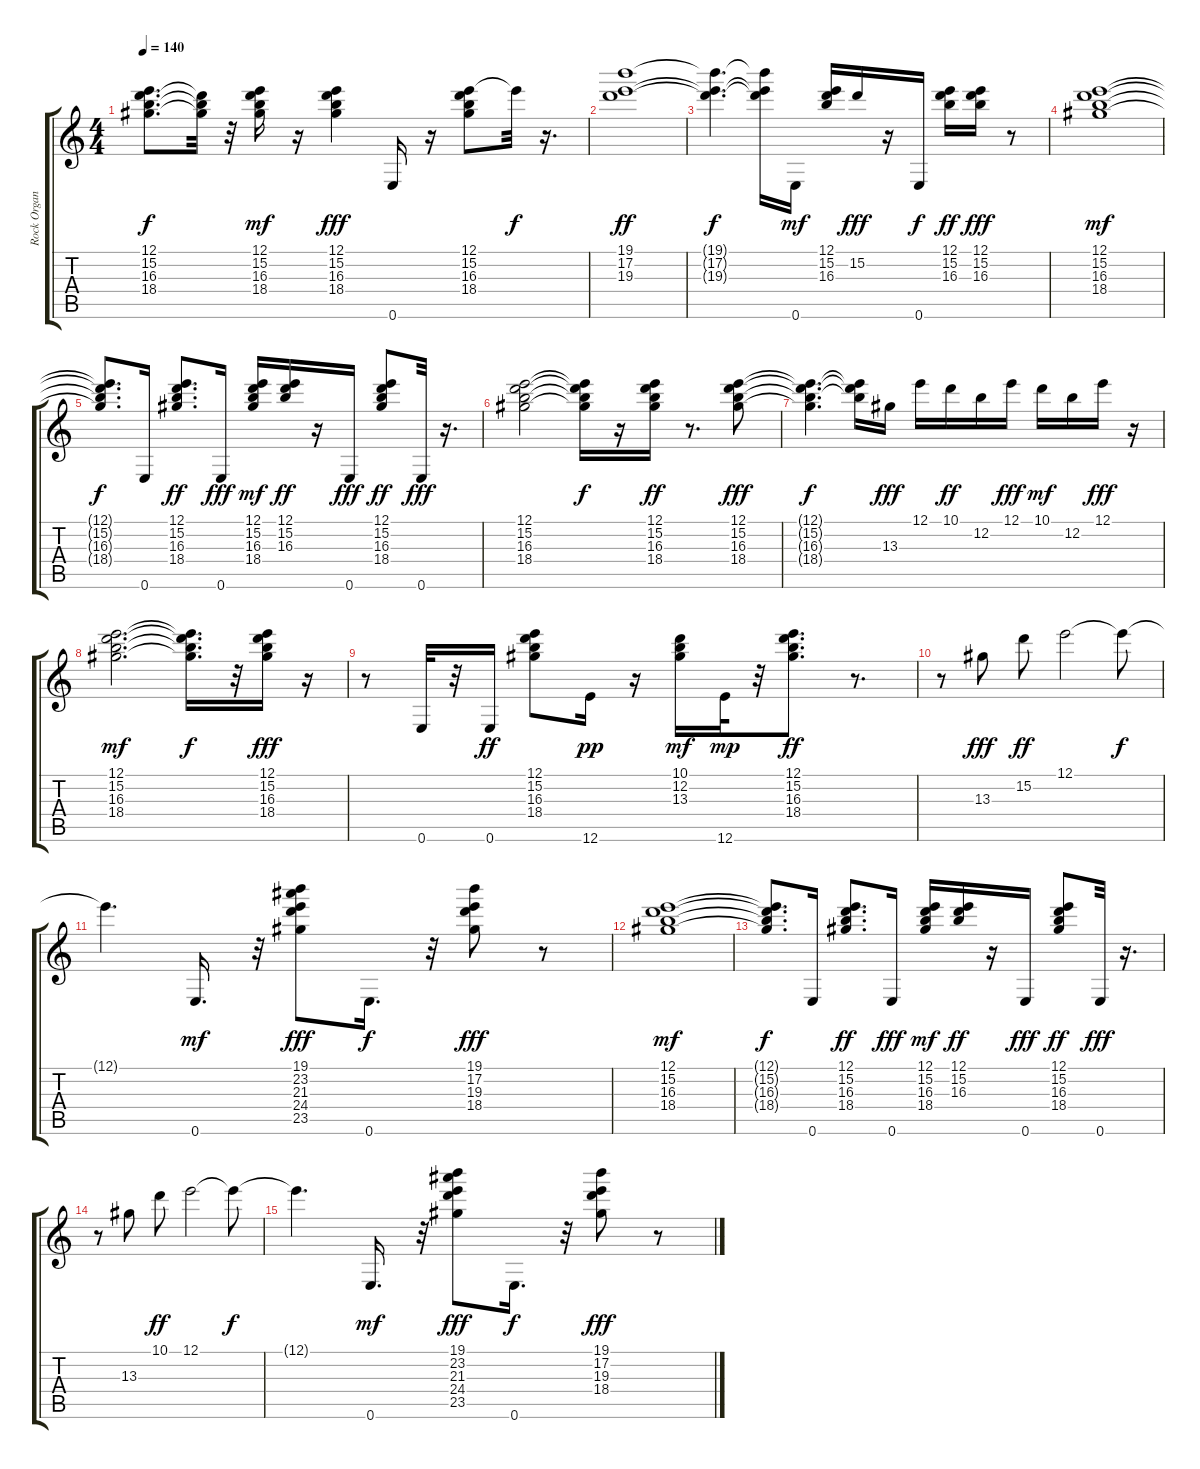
\track ("Rock Organ" "Rock Organ") {instrument acousticguitarsteel}
\staff {score tabs}
\tuning (E4 B3 G3 D3 A2 E2) {hide}
\ts (4 4)
\tempo 140
\clef g2
\ks c
(12.1{t} 15.2{t} 16.3{t} 18.4{t}).8{d dy f} (15.2{t} 16.3{t} 18.4{t}).32 r.32 (12.1 15.2 16.3 18.4).16{dy mf volume 10} r.16 (12.1 15.2 16.3 18.4).4{dy fff volume 10} 0.6.16{volume 9} r.16 (12.1 15.2 16.3 18.4).8{volume 9} 12.1{t}.32{dy f} r.16{d} |
(19.1 17.2 19.3).1{dy ff volume 9} |
(19.1{t} 17.2{t} 19.3{t}).4{d dy f} (19.1{t} 17.2{t} 19.3{t}).16 0.6.16{dy mf volume 8} (12.1 15.2 16.3).16{volume 8} 15.2.16{dy fff} r.16 0.6.16{dy f volume 8} (12.1 15.2 16.3).16{dy ff} (12.1 15.2 16.3).16{dy fff} r.8 |
(12.1 15.2 16.3 18.4).1{dy mf volume 8} |
(12.1{t} 15.2{t} 16.3{t} 18.4{t}).8{d dy f} 0.6.16{volume 7} (12.1 15.2 16.3 18.4).8{d dy ff} 0.6.16{dy fff volume 7} (12.1 15.2 16.3 18.4).16{dy mf} (12.1 15.2 16.3).16{dy ff} r.16 0.6.16{dy fff volume 7} (12.1 15.2 16.3 18.4).8{dy ff} 0.6.32{dy fff volume 7} r.16{d} |
(12.1 15.2 16.3 18.4).2{volume 6} (12.1{t} 15.2{t} 16.3{t} 18.4{t}).16{dy f} r.16 (12.1 15.2 16.3 18.4).16{dy ff volume 6} r.8{d} (12.1 15.2 16.3 18.4).8{dy fff volume 6} |
(12.1{t} 15.2{t} 16.3{t} 18.4{t}).4{d dy f} (12.1{t} 15.2{t} 16.3{t}).16 13.3.16{dy fff volume 6} 12.1.16{volume 6} 10.1.16{dy ff} 12.2.16 12.1.16{dy fff} 10.1.16{dy mf volume 5} 12.2.16 12.1.16{dy fff} r.16 |
(12.1 15.2 16.3 18.4).2{d dy mf volume 5} (12.1{t} 15.2{t} 16.3{t} 18.4{t}).16{d dy f} r.32 (12.1 15.2 16.3 18.4).16{dy fff volume 5} r.16 |
r.8 0.6.32{volume 4} r.32 0.6.16{dy ff} (12.1 15.2 16.3 18.4).8{volume 4} 12.6.16{dy pp} r.16 (10.1 12.2 13.3).16{dy mf volume 4} 12.6.32{dy mp} r.32 (12.1 15.2 16.3 18.4).8{d dy ff volume 4} r.8{d} |
r.8 13.3.8{dy fff volume 4} 15.2.8{dy ff volume 4} 12.1.2 12.1{t}.8{dy f} |
12.1{t}.4{d} 0.6.16{d dy mf volume 3} r.32 (19.1 23.2 21.3 24.4 23.5).8{dy fff} 0.6.16{d dy f volume 3} r.32 (19.1 17.2 19.3 18.4).8{dy fff volume 3} r.8 |
(12.1 15.2 16.3 18.4).1{dy mf volume 3} |
(12.1{t} 15.2{t} 16.3{t} 18.4{t}).8{d dy f} 0.6.16{volume 2} (12.1 15.2 16.3 18.4).8{d dy ff} 0.6.16{dy fff volume 2} (12.1 15.2 16.3 18.4).16{dy mf volume 2} (12.1 15.2 16.3).16{dy ff} r.16 0.6.16{dy fff volume 2} (12.1 15.2 16.3 18.4).8{dy ff} 0.6.32{dy fff volume 1} r.16{d} |
r.8 13.3.8{volume 1} 10.1.8{dy ff} 12.1.2{volume 1} 12.1{t}.8{dy f} |
12.1{t}.4{d} 0.6.16{d dy mf volume 0} r.32 (19.1 23.2 21.3 24.4 23.5).8{dy fff volume 0} 0.6.16{d dy f volume 0} r.32 (19.1 17.2 19.3 18.4).8{dy fff} r.8
